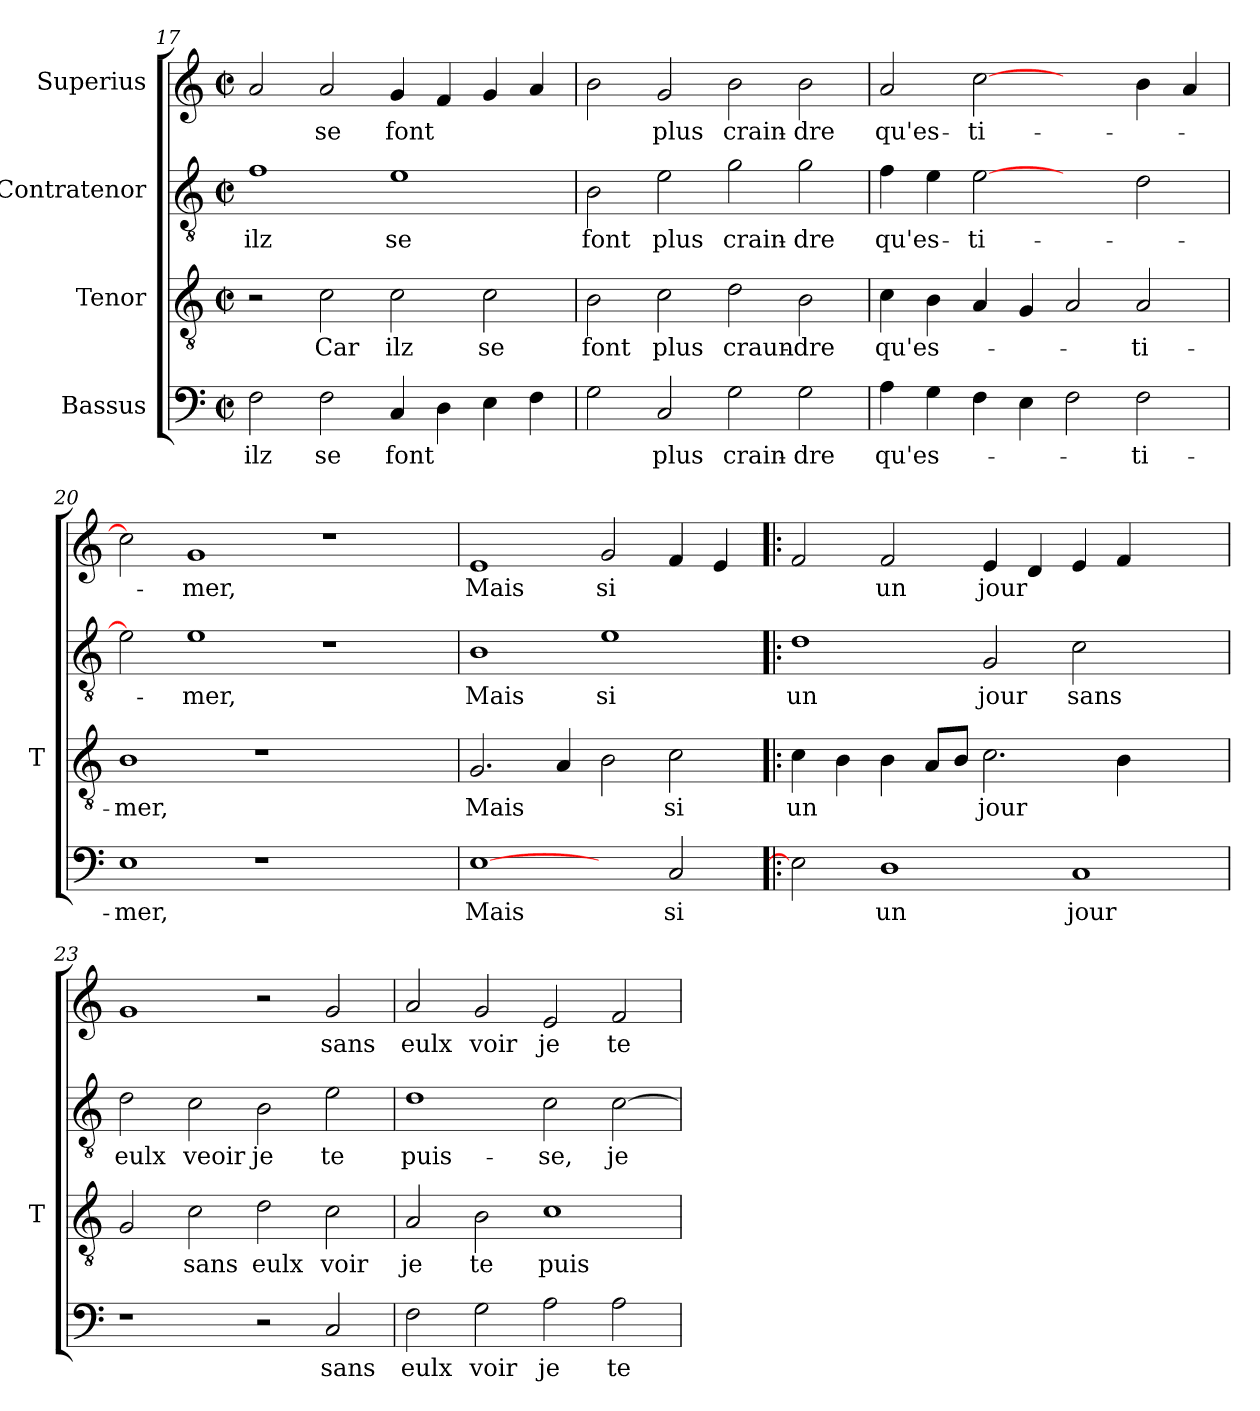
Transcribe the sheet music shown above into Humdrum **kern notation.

**kern	**text	**kern	**text	**kern	**text	**kern	**text
*part4	*part4	*part3	*part3	*part2	*part2	*part1	*part1
*staff4	*staff4	*staff3	*staff3	*staff2	*staff2	*staff1	*staff1
*I"Bassus	*	*I"Tenor	*	*I"Contratenor	*	*I"Superius	*
*	*	*I'T	*	*	*	*	*
*clefF4	*	*clefGv2	*	*clefGv2	*	*clefG2	*
*k[]	*	*k[]	*	*k[]	*	*k[]	*
*C:	*	*C:	*	*C:	*	*C:	*
*M2/2	*	*M2/2	*	*M2/2	*	*M2/2	*
*met(c|)	*	*met(c|)	*	*met(c|)	*	*met(c|)	*
=17	=17	=17	=17	=17	=17	=17	=17
2F	-ilz	2r	.	1f	-ilz	2a	.
2F	-se	2c	-Car	.	.	2a	-se
4C	-font	2c	-ilz	1e	-se	4g	-font
4D	.	.	.	.	.	4f	.
4E	.	2c	-se	.	.	4g	.
4F	.	.	.	.	.	4a	.
=18	=18	=18	=18	=18	=18	=18	=18
2G	.	2B	-font	2B	-font	2b	.
2C	-plus	2c	-plus	2e	-plus	2g	-plus
2G	crain-	2d	craun-	2g	crain-	2b	crain-
2G	-dre	2B	-dre	2g	-dre	2b	-dre
!!LO:PB:g=z
=19	=19	=19	=19	=19	=19	=19	=19
4A	qu'es-	4c	qu'es-	4f	qu'es-	2a	qu'es-
4G	.	4B	.	4e	.	.	.
4F	.	4A	.	[2e	ti-	[2cc	ti-
4E	.	4G	.	.	.	.	.
2F	.	2A	.	2ryy	.	2ryy	.
2F	ti-	2A	ti-	2d	.	4b	.
.	.	.	.	.	.	4a	.
=20	=20	=20	=20	=20	=20	=20	=20
1E	-mer,	1B	-mer,	2e]	.	2cc]	.
.	.	.	.	1e	-mer,	1g	-mer,
1r	.	1r	.	.	.	.	.
.	.	.	.	1r	.	1r	.
2ryy	.	2ryy	.	.	.	.	.
=21	=21	=21	=21	=21	=21	=21	=21
[1E	-Mais	2.G	-Mais	1B	-Mais	1e	-Mais
.	.	4A	.	.	.	.	.
2ryy	.	2B	.	1e	-si	2g	-si
2C	-si	2c	-si	.	.	4f	.
.	.	.	.	.	.	4e	.
=22!|:	=22!|:	=22!|:	=22!|:	=22!|:	=22!|:	=22!|:	=22!|:
2E]	.	4c	-un	1d	-un	2f	.
.	.	4B	.	.	.	.	.
1D	-un	4B	.	.	.	2f	-un
.	.	8AL	.	.	.	.	.
.	.	8BJ	.	.	.	.	.
.	.	2.c	-jour	2G	-jour	4e	-jour
.	.	.	.	.	.	4d	.
1C	-jour	.	.	2c	-sans	4e	.
.	.	4B	.	.	.	4f	.
.	.	2ryy	.	2ryy	.	2ryy	.
=23	=23	=23	=23	=23	=23	=23	=23
1r	.	2G	.	2d	-eulx	1g	.
.	.	2c	-sans	2c	-veoir	.	.
2r	.	2d	-eulx	2B	-je	2r	.
2C	-sans	2c	-voir	2e	-te	2g	-sans
=24	=24	=24	=24	=24	=24	=24	=24
2F	-eulx	2A	-je	1d	puis-	2a	-eulx
2G	-voir	2B	-te	.	.	2g	-voir
2A	-je	1c	puis-	2c	-se,	2e	-je
2A	-te	.	.	[2c	-je	2f	-te
=	=	=	=	=	=	=	=
*-	*-	*-	*-	*-	*-	*-	*-
